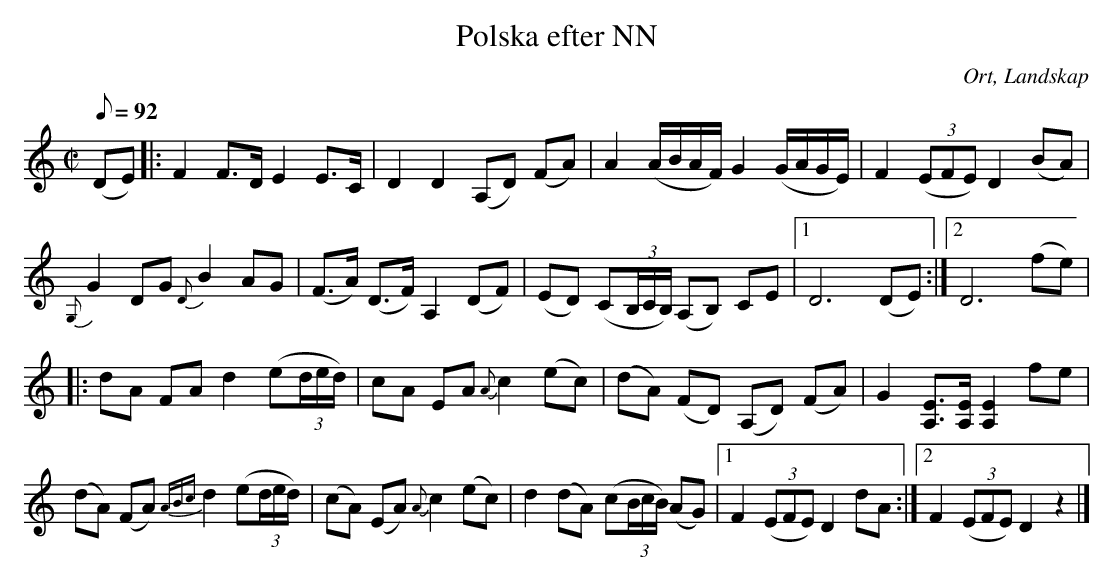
X:1
T:Polska efter NN
O:Ort, Landskap
M:C|
L:1/8
K:C
V:2
Q:92
(DE) |: F2F>D E2E>C | D2D2 (A,D) (FA) | A2(A/B/A/F/) G2(G/A/G/E/) | F2 (3(EFE) D2(BA) |
{G,}G2DG {D}B2AG | (F>A) (D>F) A,2(DF) | (ED) (C(3B,/C/B,/) (A,B,) CE |1 D6(DE) :|2 D6(fe) |
|: dA FA d2 (e(3d/e/d/) | cA EA {A}c2(ec) | (dA) (FD) (A,D) (FA) | G2[A,E]>[A,E] [A,E]2fe |
(dA) (FA) {ABc}d2(e(3d/e/d/) | (cA) (EA) {A}c2(ec) | d2(dA) (c(3B/c/B/) (AG) |1 F2((3EFE) D2dA :|2 F2((3EFE) D2z2 |]
